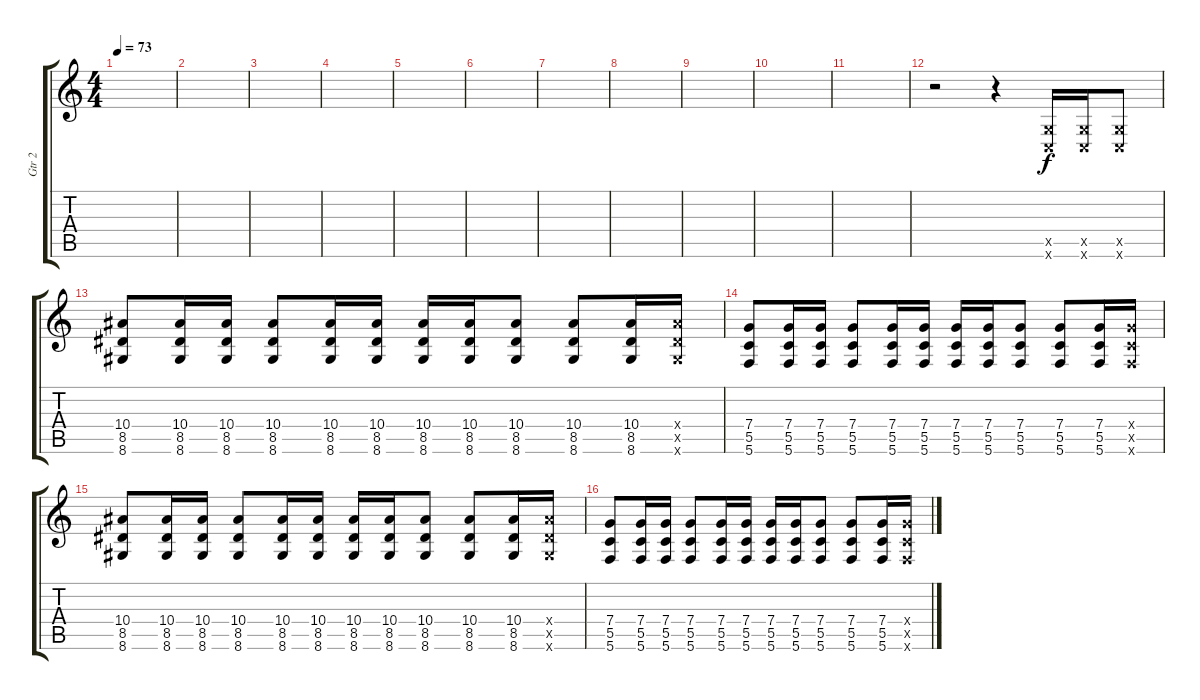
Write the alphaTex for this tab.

\track ("Gtr 2" "Gtr 2") {instrument distortionguitar}
\staff {score tabs}
\tuning (D4 A3 F3 C3 G2 C2) {hide}
\ts (4 4)
\tempo 73
\clef g2
\ks c
|
|
|
|
|
|
|
|
|
|
|
r.2 r.4 (0.5{x} 0.6{x}).16 (0.5{x} 0.6{x}).16 (0.5{x} 0.6{x}).8 |
(10.4 8.5 8.6).8 (10.4 8.5 8.6).16 (10.4 8.5 8.6).16 (10.4 8.5 8.6).8 (10.4 8.5 8.6).16 (10.4 8.5 8.6).16 (10.4 8.5 8.6).16 (10.4 8.5 8.6).16 (10.4 8.5 8.6).8 (10.4 8.5 8.6).8 (10.4 8.5 8.6).16 (10.4{x} 8.5{x} 8.6{x}).16 |
(7.4 5.5 5.6).8 (7.4 5.5 5.6).16 (7.4 5.5 5.6).16 (7.4 5.5 5.6).8 (7.4 5.5 5.6).16 (7.4 5.5 5.6).16 (7.4 5.5 5.6).16 (7.4 5.5 5.6).16 (7.4 5.5 5.6).8 (7.4 5.5 5.6).8 (7.4 5.5 5.6).16 (7.4{x} 5.5{x} 5.6{x}).16 |
(10.4 8.5 8.6).8 (10.4 8.5 8.6).16 (10.4 8.5 8.6).16 (10.4 8.5 8.6).8 (10.4 8.5 8.6).16 (10.4 8.5 8.6).16 (10.4 8.5 8.6).16 (10.4 8.5 8.6).16 (10.4 8.5 8.6).8 (10.4 8.5 8.6).8 (10.4 8.5 8.6).16 (10.4{x} 8.5{x} 8.6{x}).16 |
(7.4 5.5 5.6).8 (7.4 5.5 5.6).16 (7.4 5.5 5.6).16 (7.4 5.5 5.6).8 (7.4 5.5 5.6).16 (7.4 5.5 5.6).16 (7.4 5.5 5.6).16 (7.4 5.5 5.6).16 (7.4 5.5 5.6).8 (7.4 5.5 5.6).8 (7.4 5.5 5.6).16 (7.4{x} 5.5{x} 5.6{x}).16
